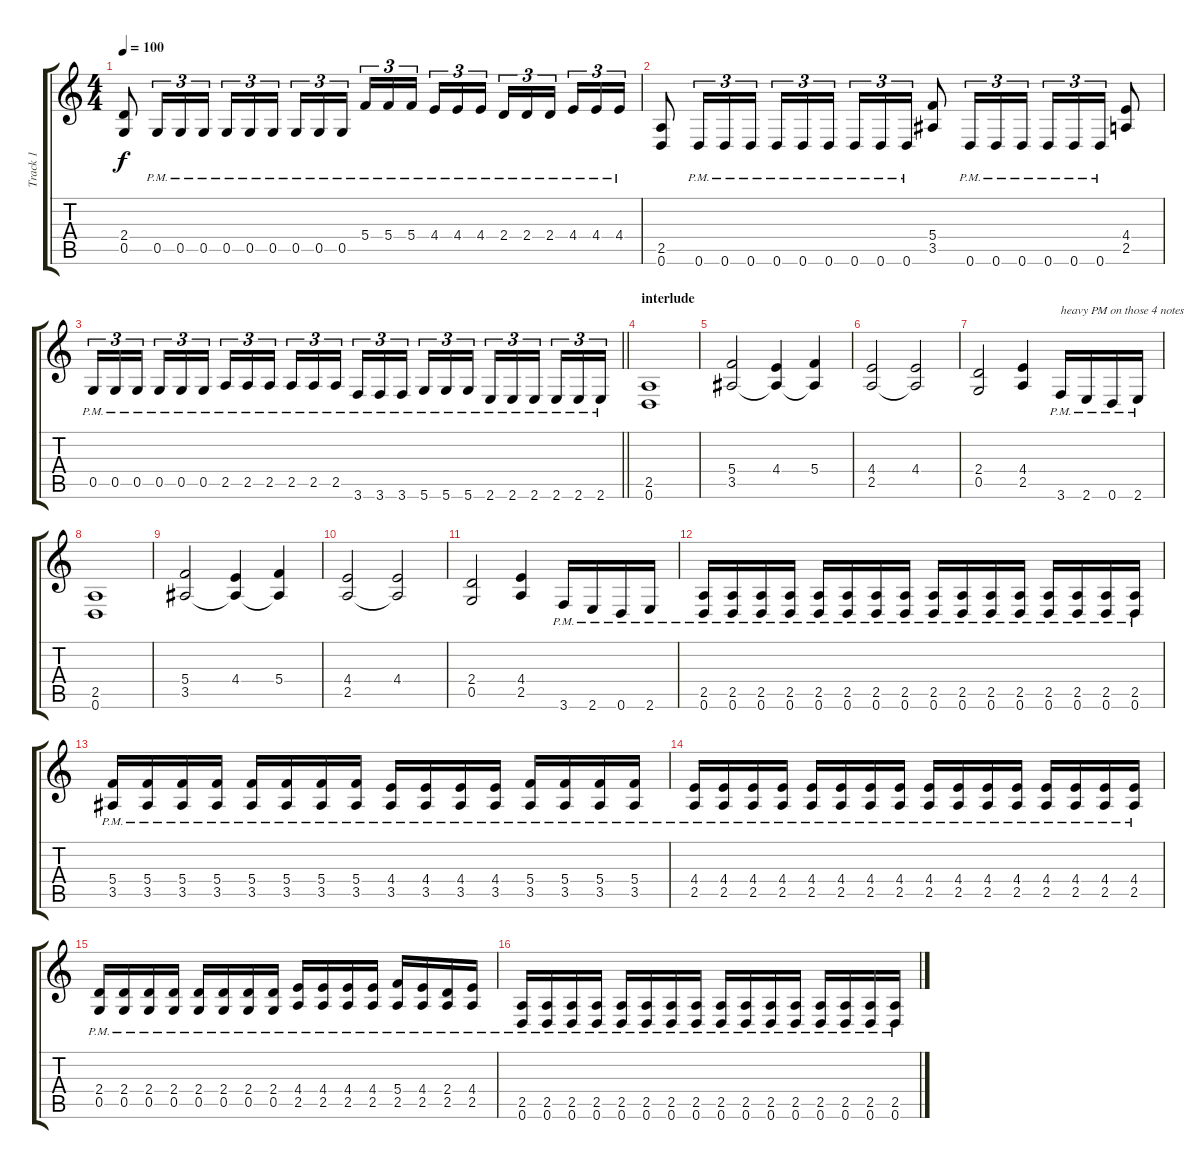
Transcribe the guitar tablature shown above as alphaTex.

\track ("Track 1" "Track 1") {instrument distortionguitar}
\staff {score tabs}
\tuning (D4 A3 F3 C3 G2 D2) {hide}
\ts (4 4)
\tempo 100
\clef g2
\ks c
(2.4 0.5).8{dy f} 0.5{pm}.16{tu (3 2)} 0.5{pm}.16{tu (3 2)} 0.5{pm}.16{tu (3 2)} 0.5{pm}.16{tu (3 2)} 0.5{pm}.16{tu (3 2)} 0.5{pm}.16{tu (3 2) beam splitsecondary} 0.5{pm}.16{tu (3 2)} 0.5{pm}.16{tu (3 2)} 0.5{pm}.16{tu (3 2)} 5.4{pm}.16{tu (3 2)} 5.4{pm}.16{tu (3 2)} 5.4{pm}.16{tu (3 2) beam splitsecondary} 4.4{pm}.16{tu (3 2)} 4.4{pm}.16{tu (3 2)} 4.4{pm}.16{tu (3 2)} 2.4{pm}.16{tu (3 2)} 2.4{pm}.16{tu (3 2)} 2.4{pm}.16{tu (3 2) beam splitsecondary} 4.4{pm}.16{tu (3 2)} 4.4{pm}.16{tu (3 2)} 4.4{pm}.16{tu (3 2)} |
(2.5 0.6).8 0.6{pm}.16{tu (3 2)} 0.6{pm}.16{tu (3 2)} 0.6{pm}.16{tu (3 2)} 0.6{pm}.16{tu (3 2)} 0.6{pm}.16{tu (3 2)} 0.6{pm}.16{tu (3 2) beam splitsecondary} 0.6{pm}.16{tu (3 2)} 0.6{pm}.16{tu (3 2)} 0.6{pm}.16{tu (3 2)} (5.4 3.5).8 0.6{pm}.16{tu (3 2)} 0.6{pm}.16{tu (3 2)} 0.6{pm}.16{tu (3 2)} 0.6{pm}.16{tu (3 2)} 0.6{pm}.16{tu (3 2)} 0.6{pm}.16{tu (3 2)} (4.4 2.5).8 |
\barLineRight lightlight
0.5{pm}.16{tu (3 2)} 0.5{pm}.16{tu (3 2)} 0.5{pm}.16{tu (3 2) beam splitsecondary} 0.5{pm}.16{tu (3 2)} 0.5{pm}.16{tu (3 2)} 0.5{pm}.16{tu (3 2)} 2.5{pm}.16{tu (3 2)} 2.5{pm}.16{tu (3 2)} 2.5{pm}.16{tu (3 2) beam splitsecondary} 2.5{pm}.16{tu (3 2)} 2.5{pm}.16{tu (3 2)} 2.5{pm}.16{tu (3 2)} 3.6{pm}.16{tu (3 2)} 3.6{pm}.16{tu (3 2)} 3.6{pm}.16{tu (3 2) beam splitsecondary} 5.6{pm}.16{tu (3 2)} 5.6{pm}.16{tu (3 2)} 5.6{pm}.16{tu (3 2)} 2.6{pm}.16{tu (3 2)} 2.6{pm}.16{tu (3 2)} 2.6{pm}.16{tu (3 2) beam splitsecondary} 2.6{pm}.16{tu (3 2)} 2.6{pm}.16{tu (3 2)} 2.6{pm}.16{tu (3 2)} |
\section ("" "interlude")
(2.5 0.6).1 |
(5.4 3.5).2 (4.4 3.5{t}).4 (5.4 3.5{t}).4 |
(4.4 2.5).2 (4.4 2.5{t}).2 |
(2.4 0.5).2 (4.4 2.5).4 3.6{pm}.16{txt "heavy PM on those 4 notes"} 2.6{pm}.16 0.6{pm}.16 2.6{pm}.16 |
(2.5 0.6).1 |
(5.4 3.5).2 (4.4 3.5{t}).4 (5.4 3.5{t}).4 |
(4.4 2.5).2 (4.4 2.5{t}).2 |
(2.4 0.5).2 (4.4 2.5).4 3.6{pm}.16 2.6{pm}.16 0.6{pm}.16 2.6{pm}.16 |
(2.5{pm} 0.6{pm}).16 (2.5{pm} 0.6{pm}).16 (2.5{pm} 0.6{pm}).16 (2.5{pm} 0.6{pm}).16 (2.5{pm} 0.6{pm}).16 (2.5{pm} 0.6{pm}).16 (2.5{pm} 0.6{pm}).16 (2.5{pm} 0.6{pm}).16 (2.5{pm} 0.6{pm}).16 (2.5{pm} 0.6{pm}).16 (2.5{pm} 0.6{pm}).16 (2.5{pm} 0.6{pm}).16 (2.5{pm} 0.6{pm}).16 (2.5{pm} 0.6{pm}).16 (2.5{pm} 0.6{pm}).16 (2.5{pm} 0.6{pm}).16 |
(5.4{pm} 3.5{pm}).16 (5.4{pm} 3.5{pm}).16 (5.4{pm} 3.5{pm}).16 (5.4{pm} 3.5{pm}).16 (5.4{pm} 3.5{pm}).16 (5.4{pm} 3.5{pm}).16 (5.4{pm} 3.5{pm}).16 (5.4{pm} 3.5{pm}).16 (4.4{pm} 3.5{pm}).16 (4.4{pm} 3.5{pm}).16 (4.4{pm} 3.5{pm}).16 (4.4{pm} 3.5{pm}).16 (5.4{pm} 3.5{pm}).16 (5.4{pm} 3.5{pm}).16 (5.4{pm} 3.5{pm}).16 (5.4{pm} 3.5{pm}).16 |
(4.4{pm} 2.5{pm}).16 (4.4{pm} 2.5{pm}).16 (4.4{pm} 2.5{pm}).16 (4.4{pm} 2.5{pm}).16 (4.4{pm} 2.5{pm}).16 (4.4{pm} 2.5{pm}).16 (4.4{pm} 2.5{pm}).16 (4.4{pm} 2.5{pm}).16 (4.4{pm} 2.5{pm}).16 (4.4{pm} 2.5{pm}).16 (4.4{pm} 2.5{pm}).16 (4.4{pm} 2.5{pm}).16 (4.4{pm} 2.5{pm}).16 (4.4{pm} 2.5{pm}).16 (4.4{pm} 2.5{pm}).16 (4.4{pm} 2.5{pm}).16 |
(2.4{pm} 0.5{pm}).16 (2.4{pm} 0.5{pm}).16 (2.4{pm} 0.5{pm}).16 (2.4{pm} 0.5{pm}).16 (2.4{pm} 0.5{pm}).16 (2.4{pm} 0.5{pm}).16 (2.4{pm} 0.5{pm}).16 (2.4{pm} 0.5{pm}).16 (4.4{pm} 2.5{pm}).16 (4.4{pm} 2.5{pm}).16 (4.4{pm} 2.5{pm}).16 (4.4{pm} 2.5{pm}).16 (5.4{pm} 2.5{pm}).16 (4.4{pm} 2.5{pm}).16 (2.4{pm} 2.5{pm}).16 (4.4{pm} 2.5{pm}).16 |
(2.5{pm} 0.6{pm}).16 (2.5{pm} 0.6{pm}).16 (2.5{pm} 0.6{pm}).16 (2.5{pm} 0.6{pm}).16 (2.5{pm} 0.6{pm}).16 (2.5{pm} 0.6{pm}).16 (2.5{pm} 0.6{pm}).16 (2.5{pm} 0.6{pm}).16 (2.5{pm} 0.6{pm}).16 (2.5{pm} 0.6{pm}).16 (2.5{pm} 0.6{pm}).16 (2.5{pm} 0.6{pm}).16 (2.5{pm} 0.6{pm}).16 (2.5{pm} 0.6{pm}).16 (2.5{pm} 0.6{pm}).16 (2.5{pm} 0.6{pm}).16
